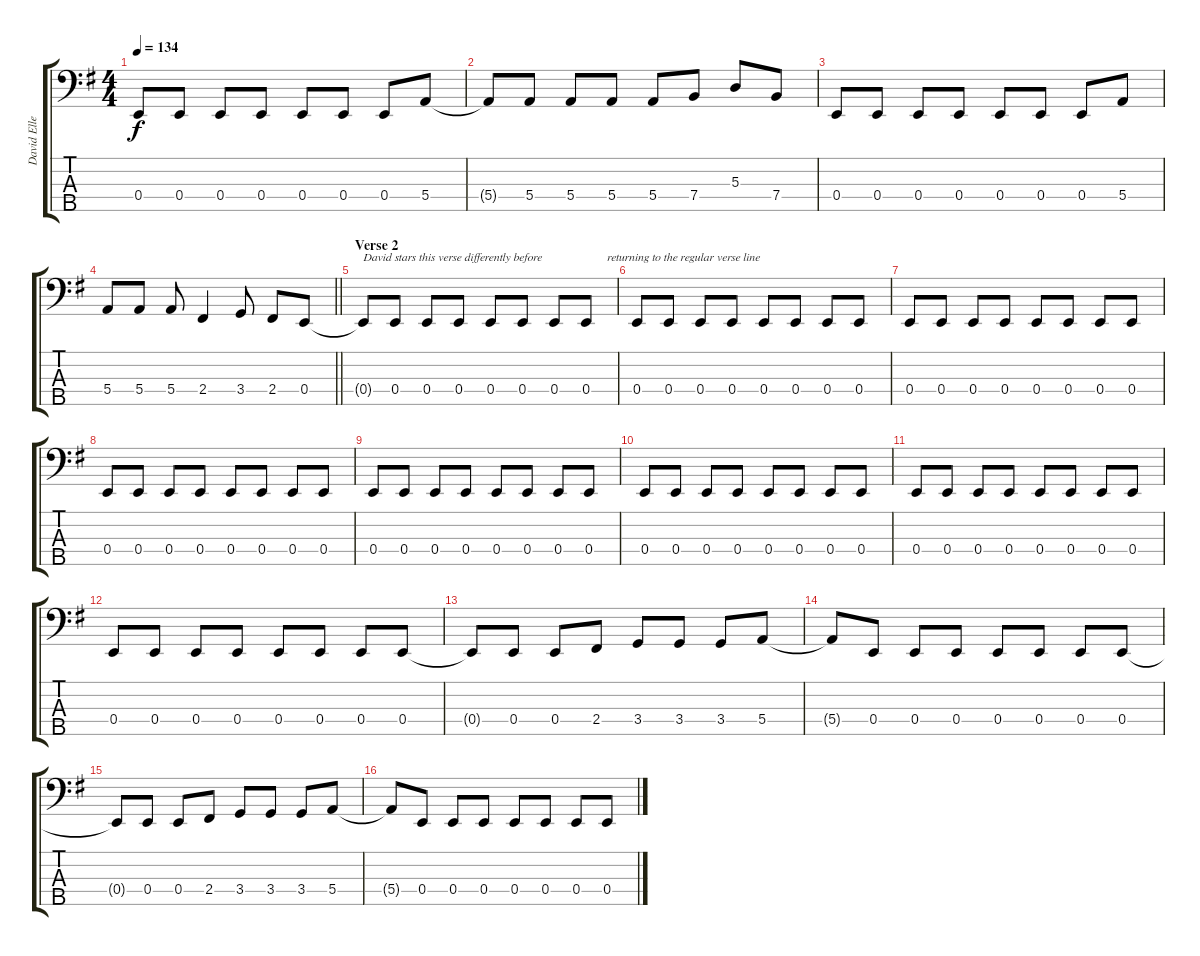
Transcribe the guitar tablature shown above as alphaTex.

\track ("David Ellefson" "David Elle") {instrument electricbasspick}
\staff {score tabs}
\tuning (G2 D2 A1 E1 B0) {hide}
\ts (4 4)
\tempo 134
\clef f4
\ks eminor
0.4.8{dy f} 0.4.8 0.4.8 0.4.8 0.4.8 0.4.8 0.4.8 5.4.8 |
5.4{t}.8 5.4.8 5.4.8 5.4.8 5.4.8 7.4.8 5.3.8 7.4.8 |
0.4.8 0.4.8 0.4.8 0.4.8 0.4.8 0.4.8 0.4.8 5.4.8 |
\barLineRight lightlight
5.4.8 5.4.8 5.4.8 2.4.4 3.4.8 2.4.8 0.4.8 |
\section ("" "Verse 2")
0.4{t}.8{txt "David stars this verse differently before"} 0.4.8 0.4.8 0.4.8 0.4.8 0.4.8 0.4.8 0.4.8{txt "       returning to the regular verse line"} |
0.4.8 0.4.8 0.4.8 0.4.8 0.4.8 0.4.8 0.4.8 0.4.8 |
0.4.8 0.4.8 0.4.8 0.4.8 0.4.8 0.4.8 0.4.8 0.4.8 |
0.4.8 0.4.8 0.4.8 0.4.8 0.4.8 0.4.8 0.4.8 0.4.8 |
0.4.8 0.4.8 0.4.8 0.4.8 0.4.8 0.4.8 0.4.8 0.4.8 |
0.4.8 0.4.8 0.4.8 0.4.8 0.4.8 0.4.8 0.4.8 0.4.8 |
0.4.8 0.4.8 0.4.8 0.4.8 0.4.8 0.4.8 0.4.8 0.4.8 |
0.4.8 0.4.8 0.4.8 0.4.8 0.4.8 0.4.8 0.4.8 0.4.8 |
0.4{t}.8 0.4.8 0.4.8 2.4.8 3.4.8 3.4.8 3.4.8 5.4.8 |
5.4{t}.8 0.4.8 0.4.8 0.4.8 0.4.8 0.4.8 0.4.8 0.4.8 |
0.4{t}.8 0.4.8 0.4.8 2.4.8 3.4.8 3.4.8 3.4.8 5.4.8 |
5.4{t}.8 0.4.8 0.4.8 0.4.8 0.4.8 0.4.8 0.4.8 0.4.8
